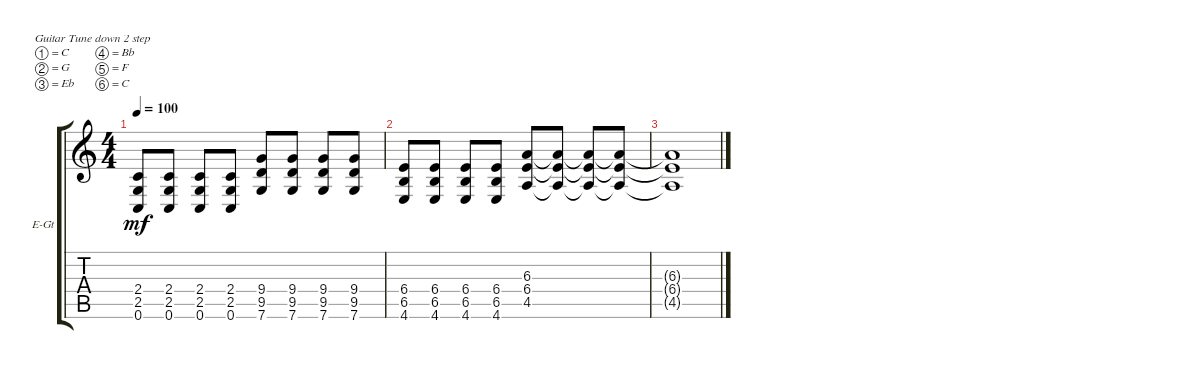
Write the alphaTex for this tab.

\defaultSystemsLayout 4
\bracketExtendMode groupsimilarinstruments
\firstSystemTrackNameOrientation horizontal
\otherSystemsTrackNameOrientation horizontal
\track ("Электронная Гитара" "E-Gt") {instrument distortionguitar}
\staff {score tabs}
\tuning (C4 G3 Eb3 Bb2 F2 C2)
\ts (4 4)
\tempo 100
\clef g2
\ks c
(0.6 2.5 2.4).8{dy mf} (0.6 2.5 2.4).8 (0.6 2.5 2.4).8 (0.6 2.5 2.4).8 (7.6 9.4 9.5).8 (7.6 9.5 9.4).8 (7.6 9.5 9.4).8 (7.6 9.5 9.4).8 |
(4.6 6.5 6.4).8 (4.6 6.5 6.4).8 (4.6 6.5 6.4).8 (4.6 6.5 6.4).8 (4.5 6.4 6.3).8 (6.3{t} 6.4{t} 4.5{t}).8 (6.3{t} 6.4{t} 4.5{t}).8 (6.3{t} 6.4{t} 4.5{t}).8 |
(4.5{t} 6.4{t} 6.3{t}).1
